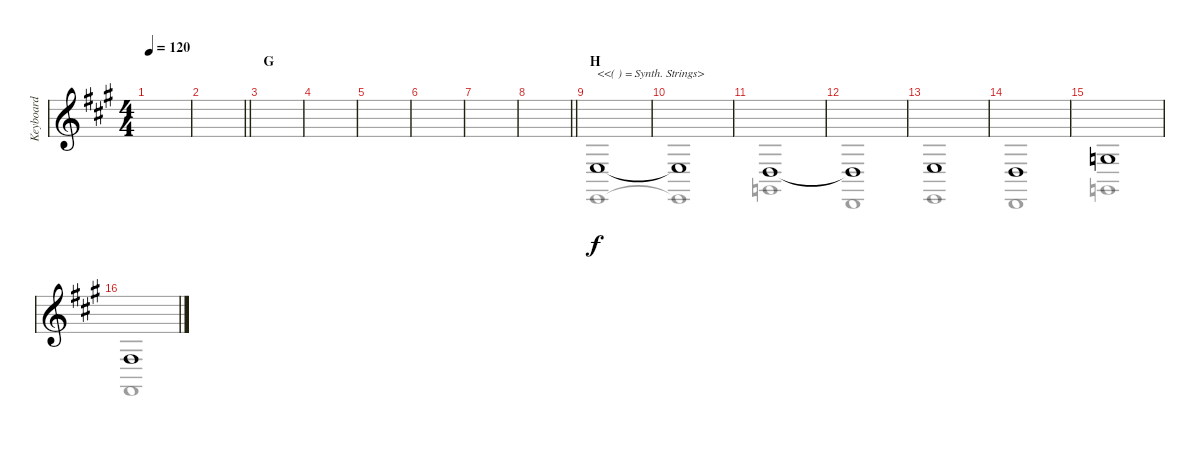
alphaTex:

\track ("Keyboard" "Keyboard") {instrument stringensemble1}
\staff {score}
\tuning (D4 A3 F3 C3 G2 C2) {hide}
\voice
\ts (4 4)
\tempo 120
\clef g2
\ks a
|
\barLineRight lightlight
|
\section ("" "G")
|
|
|
|
|
\barLineRight lightlight
|
\section ("" "H")
4.4.1{txt "<<( ) = Synth. Strings>" dy f volume 11 instrument stringensemble1} |
4.4{t}.1 |
2.4.1 |
2.4{t}.1 |
4.4.1 |
2.4.1 |
2.3.1 |
1.3.1
\voice
\clef g2
\ottava regular
\simile none
\ks a
|
\barLineRight lightlight
|
|
|
|
|
|
\barLineRight lightlight
|
4.6.1 |
4.6{t}.1 |
0.5.1 |
2.6.1 |
4.6.1 |
2.6.1 |
0.5.1 |
6.6.1
